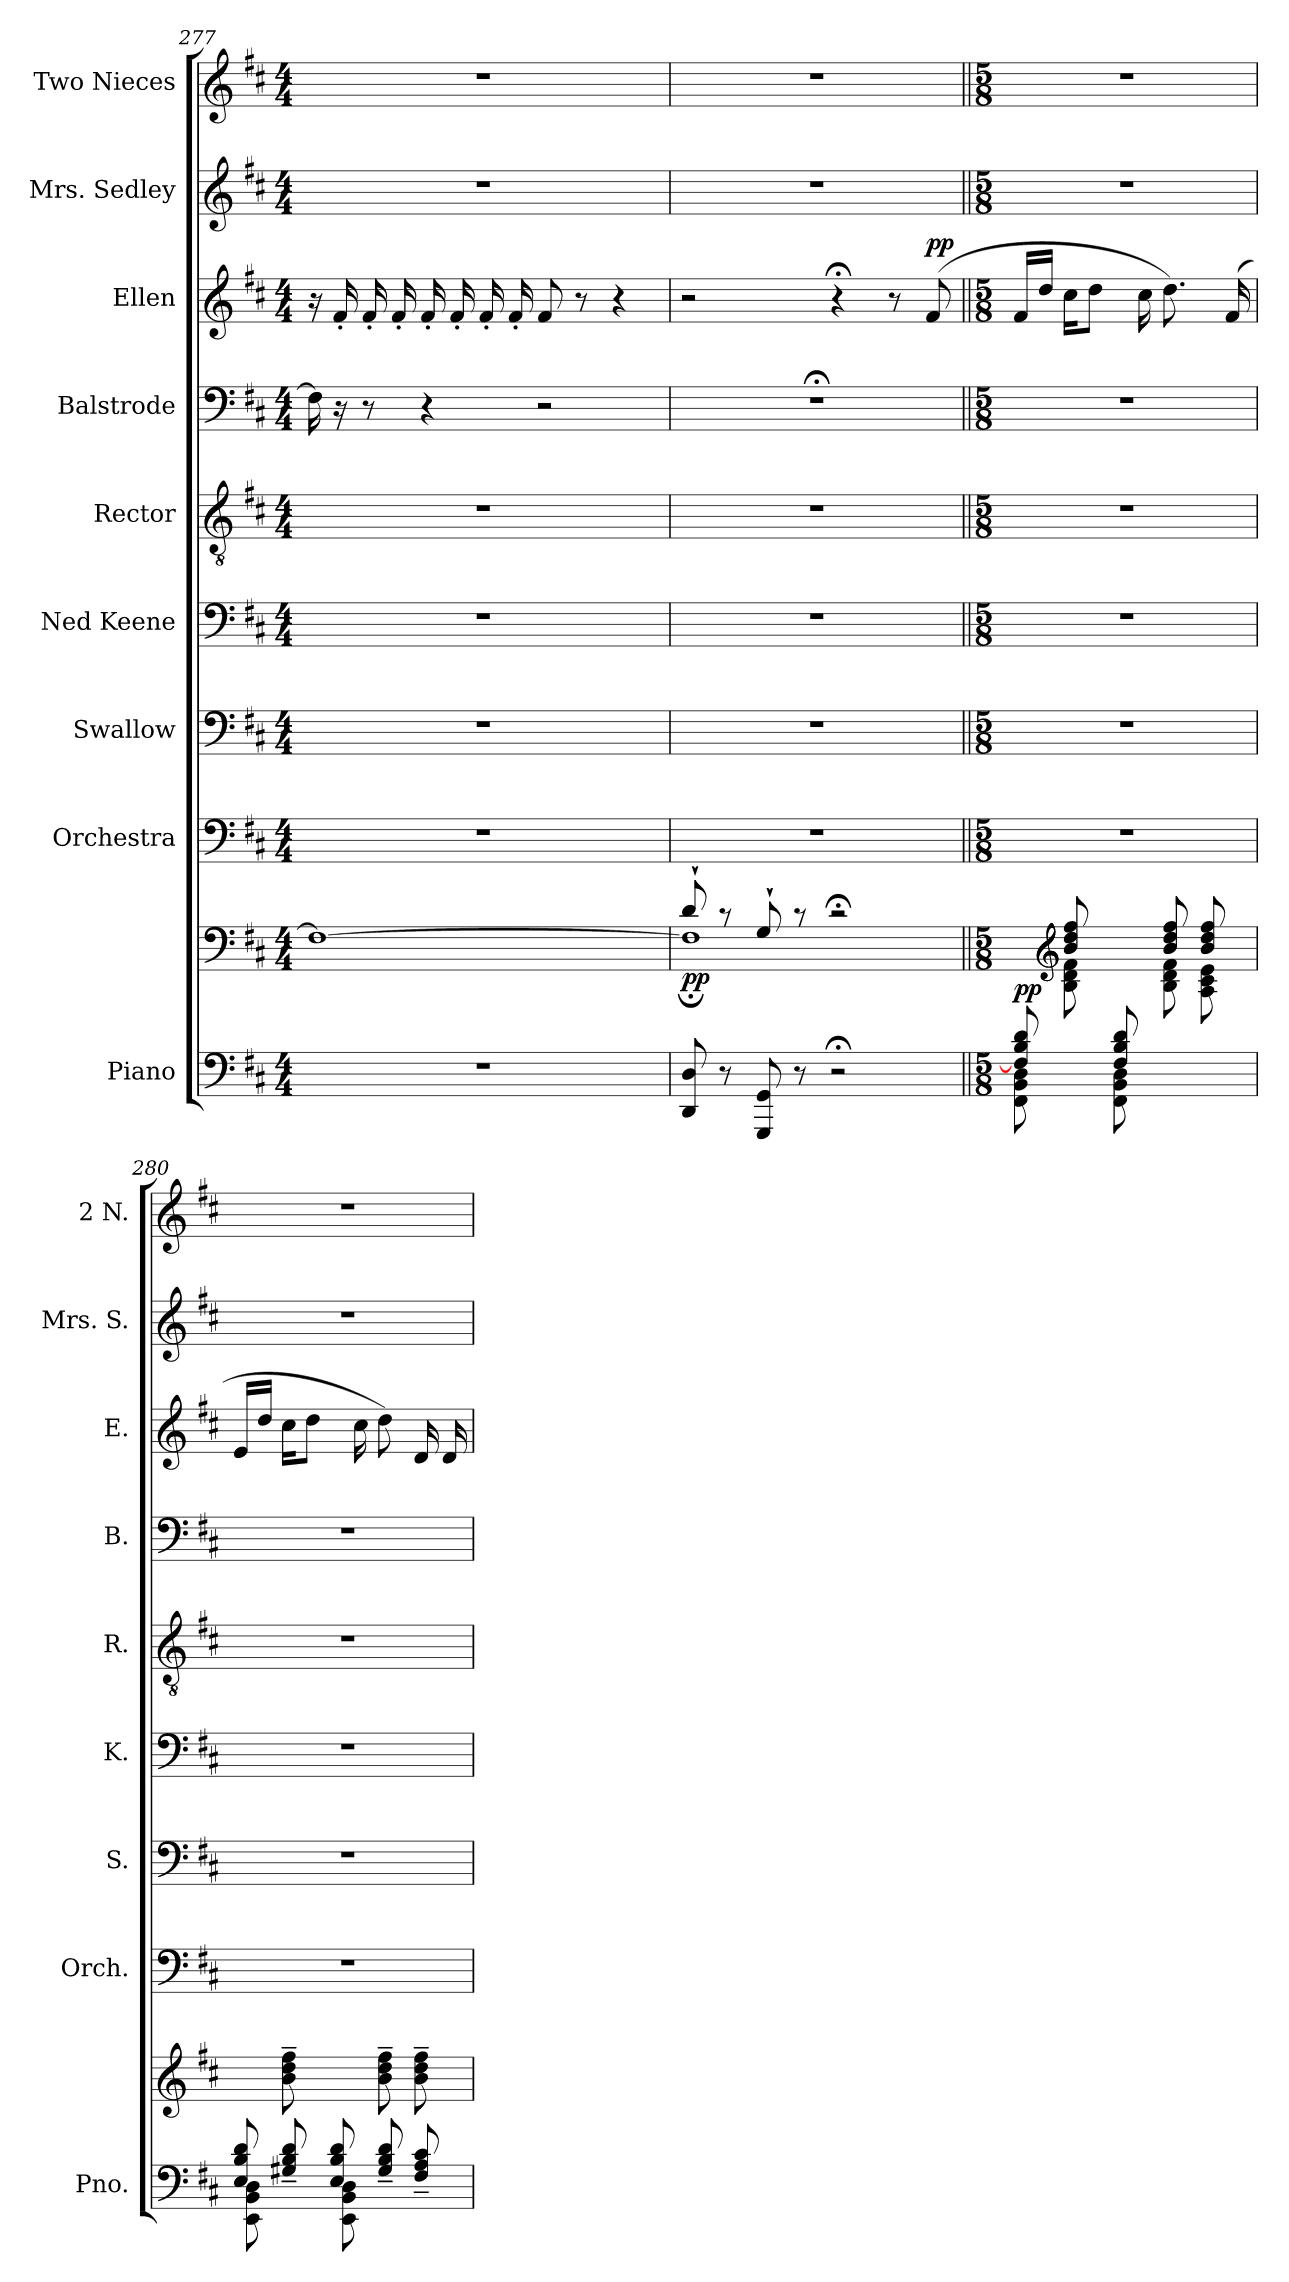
**kern	**kern	**dynam	**kern	**kern	**kern	**kern	**kern	**kern	**dynam	**kern	**kern
*part9	*part9	*part9	*part8	*part7	*part6	*part5	*part4	*part3	*part3	*part2	*part1
*staff10	*staff9	*staff9/10	*staff8	*staff7	*staff6	*staff5	*staff4	*staff3	*staff3	*staff2	*staff1
*I"Piano	*	*	*I"Orchestra	*I"Swallow	*I"Ned Keene	*I"Rector	*I"Balstrode	*I"Ellen	*	*I"Mrs. Sedley	*I"Two Nieces
*I'Pno.	*	*	*I'Orch.	*I'S.	*I'K.	*I'R.	*I'B.	*I'E.	*	*I'Mrs. S.	*I'2 N.
!!LO:PB:g=z
*clefF4	*clefF4	*	*clefF4	*clefF4	*clefF4	*clefGv2	*clefF4	*clefG2	*	*clefG2	*clefG2
*k[f#c#]	*k[f#c#]	*	*k[f#c#]	*k[f#c#]	*k[f#c#]	*k[f#c#]	*k[f#c#]	*k[f#c#]	*	*k[f#c#]	*k[f#c#]
*M4/4	*M4/4	*	*M4/4	*M4/4	*M4/4	*M4/4	*M4/4	*M4/4	*	*M4/4	*M4/4
=277	=277	=277	=277	=277	=277	=277	=277	=277	=277	=277	=277
1r	1F#_	.	1r	1r	1r	1r	16F#\]	16r	.	1r	1r
.	.	.	.	.	.	.	16r	16f#'/	.	.	.
.	.	.	.	.	.	.	8r	16f#'/	.	.	.
.	.	.	.	.	.	.	.	16f#'/	.	.	.
.	.	.	.	.	.	.	4r	16f#'/	.	.	.
.	.	.	.	.	.	.	.	16f#'/	.	.	.
.	.	.	.	.	.	.	.	16f#'/	.	.	.
.	.	.	.	.	.	.	.	16f#'/	.	.	.
.	.	.	.	.	.	.	2r	8f#/	.	.	.
.	.	.	.	.	.	.	.	8r	.	.	.
.	.	.	.	.	.	.	.	4r	.	.	.
=278	=278	=278	=278	=278	=278	=278	=278	=278	=278	=278	=278
*	*^	*	*	*	*	*	*	*	*	*	*
!	!	!	!LO:DY:b	!	!	!	!	!	!	!	!	!
*	*	*	*	*	*	*	*	*	*	*	*	*^
*	*	*	*	*	*	*	*	*	*	*	*	*	*^
8DD/ 8D/	8d`/	1F#;]	pp	1r	1r	1r	1r	1r;<	2r	.	1r	1r	2ryy	2.ryy
8r	8r	.	.	.	.	.	.	.	.	.	.	.	.	.
8GGG/ 8GG/	8G`/	.	.	.	.	.	.	.	.	.	.	.	.	.
8r	8r	.	.	.	.	.	.	.	.	.	.	.	.	.
*	*	*	*	*	*	*	*	*	*	*	*	*MM12	*	*
2r;<	2r;<	.	.	.	.	.	.	.	4r;<	.	.	.	2ryy	.
*	*	*	*	*	*	*	*	*	*	*	*	*MM24	*	*
.	.	.	.	.	.	.	.	.	8r	.	.	.	.	4ryy
!	!	!	!	!	!	!	!	!	!	!LO:DY:a	!	!	!	!
.	.	.	.	.	.	.	.	.	(>8f#/	pp	.	.	.	.
*	*	*	*	*	*	*	*	*	*	*	*	*v	*v	*v
!!LO:PB:g=z
=279||	=279||	=279||	=279||	=279||	=279||	=279||	=279||	=279||	=279||	=279||	=279||	=279||
*M5/8	*M5/8	*	*	*M5/8	*M5/8	*M5/8	*M5/8	*M5/8	*M5/8	*	*M5/8	*M5/8
*	*	*	*	*	*	*	*	*	*	*	*	*MM24
*^	*	*	*	*	*	*	*	*	*	*	*	*^
*	*	*	*	*	*	*	*	*	*	*	*	*	*	*^
!	!	!	!	!	!	!	!	!	!	!	!	!	!LO:TX:a:B:t=Andante con moto	!	!
!	!	!	!	!	!	!	!	!	!	!	!	!	!LO:TX:a:t=tranquillo	!	!
!	!	!	!	!LO:DY:b	!	!	!	!	!	!	!	!	!	!	!
*	*	*	*	*	*	*	*	*	*	*	*	*	*v	*v	*v
8F#/] 8B/ 8d/	8FF#\ 8BB\ 8D\	8ryy	8ryy	pp	8%5r	8%5r	8%5r	8%5r	8%5r	16f#/LL	.	8%5r	8%5r
.	.	.	.	.	.	.	.	.	.	16dd/JJ	.	.	.
*	*	*clefG2	*	*	*	*	*	*	*	*	*	*	*
8ryy	8ryy	8b/ 8dd/ 8ff#/	8B\ 8d\ 8f#\	.	.	.	.	.	.	16cc#\KL	.	.	.
.	.	.	.	.	.	.	.	.	.	8dd\J	.	.	.
8F#/ 8B/ 8d/	8FF#\ 8BB\ 8D\	8ryy	8ryy	.	.	.	.	.	.	.	.	.	.
.	.	.	.	.	.	.	.	.	.	16cc#\	.	.	.
8ryy	4ryy	8b/ 8dd/ 8ff#/	8B\ 8d\ 8f#\	.	.	.	.	.	.	8.dd\)	.	.	.
8ryy	.	8b/ 8dd/ 8ff#/	8A\ 8c#\ 8e\	.	.	.	.	.	.	.	.	.	.
.	.	.	.	.	.	.	.	.	.	(<16f#/	.	.	.
*	*	*v	*v	*	*	*	*	*	*	*	*	*	*
=280	=280	=280	=280	=280	=280	=280	=280	=280	=280	=280	=280	=280
8E/ 8B/ 8d/	8EE\ 8BB\ 8D\	8ryy	.	8%5r	8%5r	8%5r	8%5r	8%5r	16e/LL	.	8%5r	8%5r
.	.	.	.	.	.	.	.	.	16dd/JJ	.	.	.
8G#X/~ 8B/~ 8d/~	8ryy	8b\~ 8dd\~ 8ff#\~	.	.	.	.	.	.	16cc#\KL	.	.	.
.	.	.	.	.	.	.	.	.	8dd\J	.	.	.
8E/ 8B/ 8d/	8EE\ 8BB\ 8D\	8ryy	.	.	.	.	.	.	.	.	.	.
.	.	.	.	.	.	.	.	.	16cc#\	.	.	.
8G#/~ 8B/~ 8d/~	4ryy	8b\~ 8dd\~ 8ff#\~	.	.	.	.	.	.	8dd\)	.	.	.
8F#/~ 8A/~ 8c#/~	.	8b\~ 8dd\~ 8ff#\~	.	.	.	.	.	.	16d/	.	.	.
.	.	.	.	.	.	.	.	.	16d/	.	.	.
*v	*v	*	*	*	*	*	*	*	*	*	*	*
=	=	=	=	=	=	=	=	=	=	=	=
*-	*-	*-	*-	*-	*-	*-	*-	*-	*-	*-	*-
